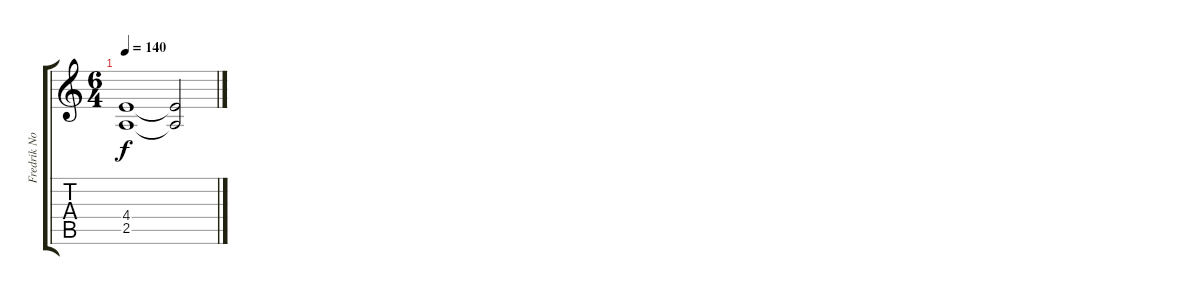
\track ("Fredrik Norstrom - Rhytm" "Fredrik No") {instrument distortionguitar}
\staff {score tabs}
\tuning (D4 A3 F3 C3 G2 C2) {hide}
\ts (6 4)
\tempo 140
\clef g2
\ks c
(4.4 2.5).1{dy f} (4.4{t} 2.5{t}).2
